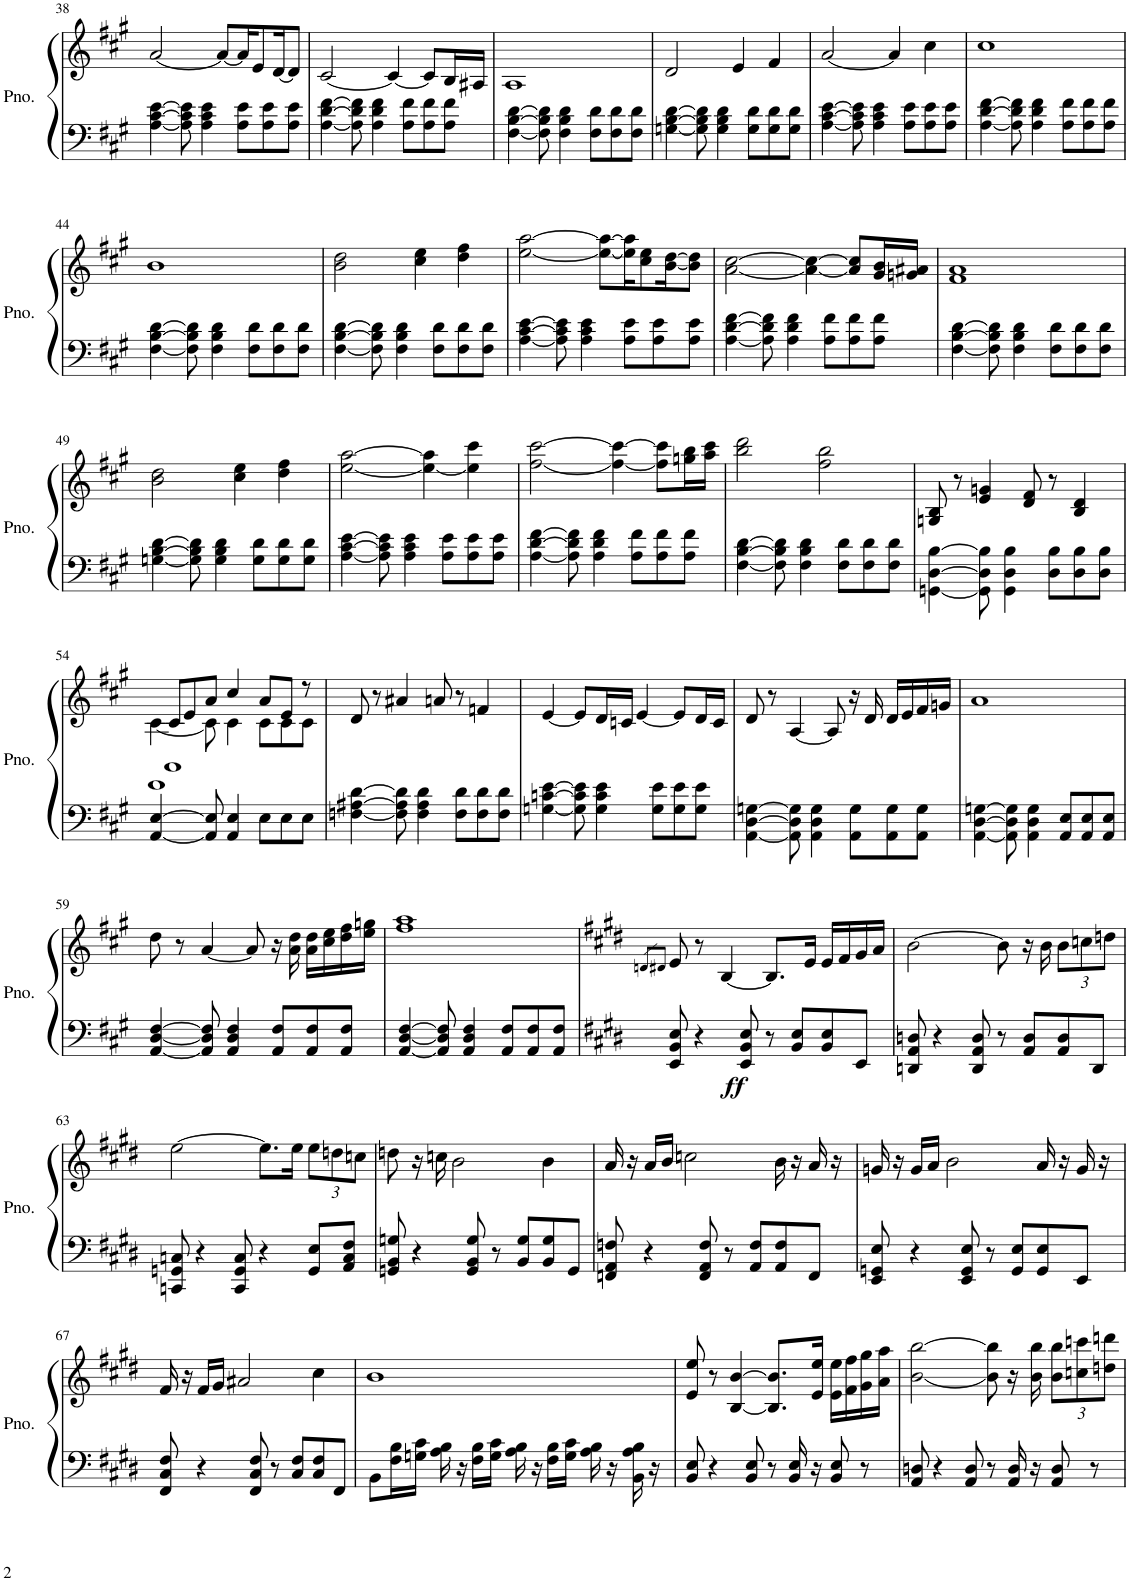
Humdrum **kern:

**kern	**kern	**dynam
*part1	*part1	*part1
*staff2	*staff1	*staff1/2
*I"Piano	*	*
*I'Pno.	*	*
!!LO:PB:g=z
*clefF4	*clefG2	*
*k[f#c#g#]	*k[f#c#g#]	*
*M4/4	*M4/4	*
=38	=38	=38
[4A\ [4c#\ [4e\	[2a/	.
8A\] 8c#\] 8e\]	.	.
4A\ 4c#\ 4e\	.	.
.	8a/L_	.
8A\ 8e\L	16a/K]	.
.	8e/	.
8A\ 8e\	.	.
.	[16d/K	.
8A\ 8e\J	8d/J]	.
=39	=39	=39
[4A\ [4d\ [4f#\	[2c#/	.
8A\] 8d\] 8f#\]	.	.
4A\ 4d\ 4f#\	.	.
.	4c#/_	.
8A\ 8f#\L	.	.
8A\ 8f#\	8c#/L]	.
8A\ 8f#\J	16B/L	.
.	16A#X/JJ	.
=40	=40	=40
[4F#\ [4B\ [4d\	1A	.
8F#\] 8B\] 8d\]	.	.
4F#\ 4B\ 4d\	.	.
8F#\ 8d\L	.	.
8F#\ 8d\	.	.
8F#\ 8d\J	.	.
=41	=41	=41
[4Gn\ [4B\ [4d\	2d/	.
8G\] 8B\] 8d\]	.	.
4G\ 4B\ 4d\	.	.
.	4e/	.
8G\ 8d\L	.	.
8G\ 8d\	4f#/	.
8G\ 8d\J	.	.
=42	=42	=42
[4A\ [4c#\ [4e\	[2a/	.
8A\] 8c#\] 8e\]	.	.
4A\ 4c#\ 4e\	.	.
.	4a/]	.
8A\ 8e\L	.	.
8A\ 8e\	4cc#\	.
8A\ 8e\J	.	.
=43	=43	=43
[4A\ [4d\ [4f#\	1cc#	.
8A\] 8d\] 8f#\]	.	.
4A\ 4d\ 4f#\	.	.
8A\ 8f#\L	.	.
8A\ 8f#\	.	.
8A\ 8f#\J	.	.
!!LO:LB:g=z
=44	=44	=44
[4F#\ [4B\ [4d\	1b	.
8F#\] 8B\] 8d\]	.	.
4F#\ 4B\ 4d\	.	.
8F#\ 8d\L	.	.
8F#\ 8d\	.	.
8F#\ 8d\J	.	.
=45	=45	=45
[4F#\ [4B\ [4d\	2b\ 2dd\	.
8F#\] 8B\] 8d\]	.	.
4F#\ 4B\ 4d\	.	.
.	4cc#\ 4ee\	.
8F#\ 8d\L	.	.
8F#\ 8d\	4dd\ 4ff#\	.
8F#\ 8d\J	.	.
=46	=46	=46
[4A\ [4c#\ [4e\	[2ee\ [2aa\	.
8A\] 8c#\] 8e\]	.	.
4A\ 4c#\ 4e\	.	.
.	8ee\_ 8aa\_L	.
8A\ 8e\L	16ee\] 16aa\]K	.
.	8cc#\ 8ee\	.
8A\ 8e\	.	.
.	[16b\ [16dd\K	.
8A\ 8e\J	8b\] 8dd\]J	.
=47	=47	=47
[4A\ [4d\ [4f#\	[2a\ [2cc#\	.
8A\] 8d\] 8f#\]	.	.
4A\ 4d\ 4f#\	.	.
.	4a\_ 4cc#\_	.
8A\ 8f#\L	.	.
8A\ 8f#\	8a/] 8cc#/]L	.
8A\ 8f#\J	16g#/ 16b/L	.
.	16gn/ 16a#X/JJ	.
=48	=48	=48
[4F#\ [4B\ [4d\	1f# 1a	.
8F#\] 8B\] 8d\]	.	.
4F#\ 4B\ 4d\	.	.
8F#\ 8d\L	.	.
8F#\ 8d\	.	.
8F#\ 8d\J	.	.
!!LO:LB:g=z
=49	=49	=49
[4Gn\ [4B\ [4d\	2b\ 2dd\	.
8G\] 8B\] 8d\]	.	.
4G\ 4B\ 4d\	.	.
.	4cc#\ 4ee\	.
8G\ 8d\L	.	.
8G\ 8d\	4dd\ 4ff#\	.
8G\ 8d\J	.	.
=50	=50	=50
[4A\ [4c#\ [4e\	[2ee\ [2aa\	.
8A\] 8c#\] 8e\]	.	.
4A\ 4c#\ 4e\	.	.
.	4ee\_ 4aa\]	.
8A\ 8e\L	.	.
8A\ 8e\	4ee\] 4ccc#\	.
8A\ 8e\J	.	.
=51	=51	=51
[4A\ [4d\ [4f#\	[2ff#\ [2ccc#\	.
8A\] 8d\] 8f#\]	.	.
4A\ 4d\ 4f#\	.	.
.	4ff#\_ 4ccc#\_	.
8A\ 8f#\L	.	.
8A\ 8f#\	8ff#\] 8ccc#\]L	.
8A\ 8f#\J	16ggn\ 16bb\L	.
.	16aa\ 16ccc#\JJ	.
=52	=52	=52
[4F#\ [4B\ [4d\	2bb\ 2ddd\	.
8F#\] 8B\] 8d\]	.	.
4F#\ 4B\ 4d\	.	.
.	2ff#\ 2bb\	.
8F#\ 8d\L	.	.
8F#\ 8d\	.	.
8F#\ 8d\J	.	.
=53	=53	=53
[4GGn\ [4D\ [4B\	8Gn/ 8B/	.
.	8r	.
8GG\] 8D\] 8B\]	4e/ 4gn/	.
4GG\ 4D\ 4B\	.	.
.	8d/ 8f#/	.
8D\ 8B\L	8r	.
8D\ 8B\	4B/ 4d/	.
8D\ 8B\J	.	.
!!LO:LB:g=z
=54	=54	=54
*	*^	*
*	*	*^	*
[4AA/ [4E/	8c#/L	[4c#\	1A 1c#	.
.	8e/	.	.	.
8AA/] 8E/]	8a/J	8c#\]	.	.
4AA/ 4E/	4cc#/	4c#\	.	.
8E\L	8a/L	8c#\L	.	.
8E\	8e/J	8c#\	.	.
8E\J	8r	8c#\J	.	.
*	*v	*v	*v	*
=55	=55	=55
[4Fn\ [4A#X\ [4d\	8d/	.
.	8r	.
8F\] 8A#\] 8d\]	4a#X/	.
4F\ 4A#\ 4d\	.	.
.	8an/	.
8F\ 8d\L	8r	.
8F\ 8d\	4fn/	.
8F\ 8d\J	.	.
=56	=56	=56
[4Gn\ [4cn\ [4e\	[4e/	.
8G\] 8c\] 8e\]	8e/L]	.
4G\ 4c\ 4e\	16d/L	.
.	16cn/JJ	.
.	[4e/	.
8G\ 8e\L	.	.
8G\ 8e\	8e/L]	.
8G\ 8e\J	16d/L	.
.	16c/JJ	.
=57	=57	=57
[4AA\ [4D\ [4Gn\	8d/	.
.	8r	.
8AA\] 8D\] 8G\]	[4A/	.
4AA\ 4D\ 4G\	.	.
.	8A/]	.
8AA\ 8G\L	16r	.
.	16d/	.
8AA\ 8G\	16d/LL	.
.	16e/	.
8AA\ 8G\J	16f#/	.
.	16gn/JJ	.
=58	=58	=58
[4AA\ [4D\ [4Gn\	1a	.
8AA\] 8D\] 8G\]	.	.
4AA\ 4D\ 4G\	.	.
8AA/ 8E/L	.	.
8AA/ 8E/	.	.
8AA/ 8E/J	.	.
!!LO:LB:g=z
=59	=59	=59
[4AA/ [4D/ [4F#/	8dd\	.
.	8r	.
8AA/] 8D/] 8F#/]	[4a/	.
4AA/ 4D/ 4F#/	.	.
.	8a/]	.
8AA/ 8F#/L	16r	.
.	16a\ 16dd\	.
8AA/ 8F#/	16a\ 16dd\LL	.
.	16cc#\ 16ee\	.
8AA/ 8F#/J	16dd\ 16ff#\	.
.	16ee\ 16ggn\JJ	.
=60	=60	=60
[4AA/ [4D/ [4F#/	1ff# 1aa	.
8AA/] 8D/] 8F#/]	.	.
4AA/ 4D/ 4F#/	.	.
8AA/ 8F#/L	.	.
8AA/ 8F#/	.	.
8AA/ 8F#/J	.	.
=61	=61	=61
*k[f#c#g#d#]	*k[f#c#g#d#]	*
.	8qdn/L	.
.	8qd#X/J	.
!	!	!LO:DY:b=2
8EE/ 8BB/ 8E/	8e/	ff
4r	8r	.
.	[4B/	.
8EE/ 8BB/ 8E/	.	.
8r	8.B/L]	.
8BB/ 8E/L	.	.
.	16e/Jk	.
8BB/ 8E/	16e/LL	.
.	16f#/	.
8EE/J	16g#/	.
.	16a/JJ	.
=62	=62	=62
8DDn/ 8AA/ 8Dn/	[2b\	.
4r	.	.
8DD/ 8AA/ 8D/	.	.
8r	8b\]	.
8AA/ 8D/L	16r	.
.	16b\	.
*	*Xbrackettup	*
8AA/ 8D/	12b\L	.
.	12ccn\	.
8DD/J	.	.
.	12ddn\J	.
!!LO:LB:g=z
=63	=63	=63
8CCn/ 8GGn/ 8Cn/	[2ee\	.
4r	.	.
8CC/ 8GG/ 8C/	.	.
4r	8.ee\L]	.
.	16ee\Jk	.
8GG/ 8E/L	12ee\L	.
.	12ddn\	.
8AA/ 8C/ 8F#/J	.	.
.	12ccn\J	.
=64	=64	=64
8GGn/ 8BB/ 8Gn/	8ddn\	.
4r	16r	.
.	16ccn\	.
.	2b\	.
8GG/ 8BB/ 8G/	.	.
8r	.	.
8BB/ 8G/L	.	.
8BB/ 8G/	4b\	.
8GG/J	.	.
=65	=65	=65
8FFn/ 8AA/ 8Fn/	16a/	.
.	16r	.
4r	16a/LL	.
.	16b/JJ	.
.	2ccn\	.
8FF/ 8AA/ 8F/	.	.
8r	.	.
8AA/ 8F/L	.	.
8AA/ 8F/	16b\	.
.	16r	.
8FF/J	16a/	.
.	16r	.
=66	=66	=66
8EE/ 8GGn/ 8E/	16gn/	.
.	16r	.
4r	16g/LL	.
.	16a/JJ	.
.	2b\	.
8EE/ 8GG/ 8E/	.	.
8r	.	.
8GG/ 8E/L	.	.
8GG/ 8E/	16a/	.
.	16r	.
8EE/J	16g/	.
.	16r	.
!!LO:LB:g=z
=67	=67	=67
8FF#/ 8C#/ 8F#/	16f#/	.
.	16r	.
4r	16f#/LL	.
.	16g#/JJ	.
.	2a#X/	.
8FF#/ 8C#/ 8F#/	.	.
8r	.	.
8C#/ 8F#/L	.	.
8C#/ 8F#/	4cc#\	.
8FF#/J	.	.
=68	=68	=68
8BB\L	1b	.
16F#\ 16B\L	.	.
16Gn\ 16c#\JJ	.	.
16A\ 16B\	.	.
16r	.	.
16F#\ 16B\LL	.	.
16G\ 16c#\JJ	.	.
16A\ 16B\	.	.
16r	.	.
16F#\ 16B\LL	.	.
16G\ 16c#\JJ	.	.
16A\ 16B\	.	.
16r	.	.
16BB\ 16A\ 16B\	.	.
16r	.	.
=69	=69	=69
8BB/ 8E/	8e/ 8ee/	.
4r	8r	.
.	[4B/ [4b/	.
8BB/ 8E/	.	.
8r	8.B/] 8.b/]L	.
16BB/ 16E/	.	.
16r	16e/ 16ee/Jk	.
8BB/ 8E/	16e\ 16ee\LL	.
.	16f#\ 16ff#\	.
8r	16g#\ 16gg#\	.
.	16a\ 16aa\JJ	.
=70	=70	=70
8AA/ 8Dn/	[2b\ [2bb\	.
4r	.	.
8AA/ 8D/	.	.
8r	8b\] 8bb\]	.
16AA/ 16D/	16r	.
16r	16b\ 16bb\	.
8AA/ 8D/	12b\ 12bb\L	.
.	12ccn\ 12cccn\	.
8r	.	.
.	12ddn\ 12dddn\J	.
=	=	=
*-	*-	*-
